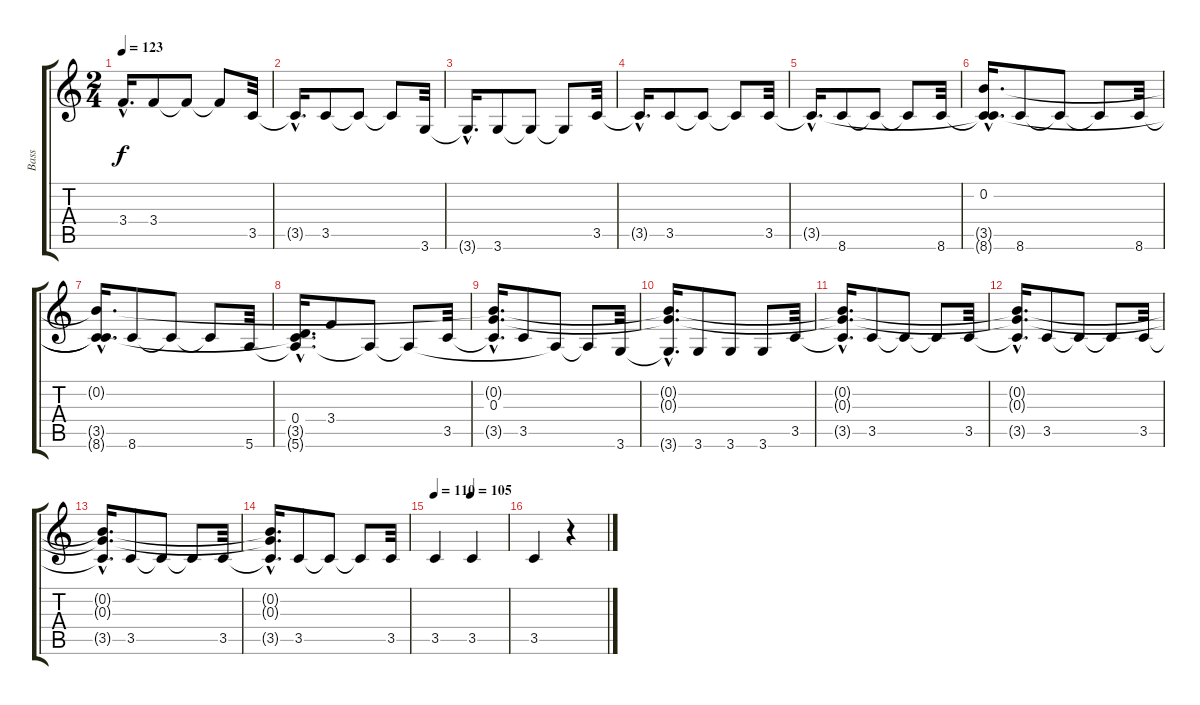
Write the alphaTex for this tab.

\track ("Bass" "Bass") {instrument acousticbass}
\staff {score tabs}
\tuning (E4 B3 G3 D3 A2 E2) {hide}
\ts (2 4)
\tempo 123
\clef g2
\ks c
3.4{hac t}.16{d dy f} 3.4.8 3.4{t}.8 3.4{t}.8 3.5.32 |
3.5{hac t}.16{d} 3.5.8 3.5{t}.8 3.5{t}.8 3.6.32 |
3.6{hac t}.16{d} 3.6.8 3.6{t}.8 3.6{t}.8 3.5.32 |
3.5{hac t}.16{d} 3.5.8 3.5{t}.8 3.5{t}.8 3.5.32 |
3.5{hac t}.16{d} 8.6.8 8.6{t}.8 8.6{t}.8 8.6.32 |
(0.2{hac} 3.5{hac t} 8.6{hac t}).16{d} 8.6.8 8.6{t}.8 8.6{t}.8 8.6.32 |
(0.2{hac t} 3.5{hac t} 8.6{hac t}).16{d} 8.6.8 8.6{t}.8 8.6{t}.8 5.6.32 |
(0.4{hac} 3.5{hac t} 5.6{hac t}).16{d} 3.4.8 5.6{t}.8 5.6{t}.8 3.5.32 |
(0.2{hac t} 0.3{hac} 3.5{hac t}).16{d} 3.5.8 5.6{t}.8 5.6{t}.8 3.6.32 |
(0.2{hac t} 0.3{hac t} 3.6{hac t}).16{d} 3.6.8 3.6.8 3.6.8 3.5.32 |
(0.2{hac t} 0.3{hac t} 3.5{hac t}).16{d} 3.5.8 3.5{t}.8 3.5{t}.8 3.5.32 |
(0.2{hac t} 0.3{hac t} 3.5{hac t}).16{d} 3.5.8 3.5{t}.8 3.5{t}.8 3.5.32 |
(0.2{hac t} 0.3{hac t} 3.5{hac t}).16{d} 3.5.8 3.5{t}.8 3.5{t}.8 3.5.32 |
(0.2{hac t} 0.3{hac t} 3.5{hac t}).16{d} 3.5.8 3.5{t}.8 3.5{t}.8 3.5.32 |
\tempo 110
\tempo (105 0.5)
3.5.4 3.5.4 |
3.5.4 r.4
